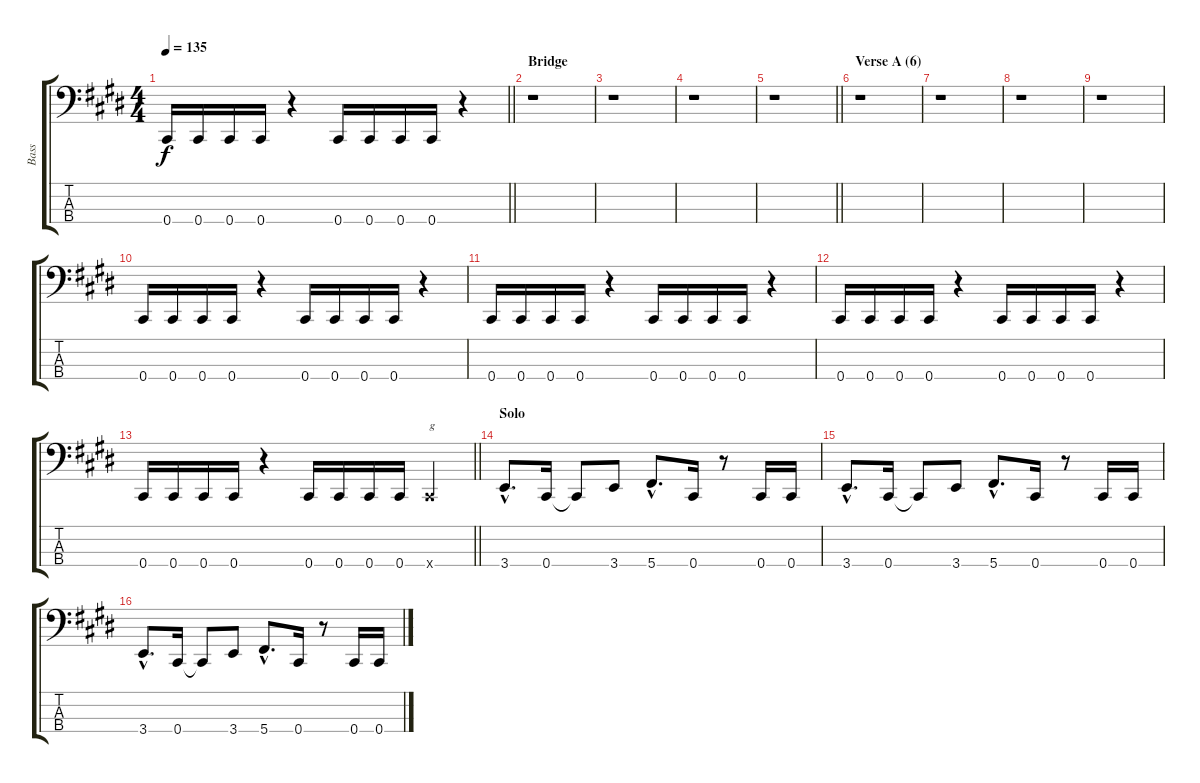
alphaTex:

\track ("Bass" "Bass") {instrument electricbasspick}
\staff {score tabs}
\tuning (E2 B1 Gb1 Db1) {hide}
\ts (4 4)
\tempo 135
\clef f4
\barLineRight lightlight
\ks c#minor
0.4.16{dy f} 0.4.16 0.4.16 0.4.16 r.4 0.4.16 0.4.16 0.4.16 0.4.16 r.4 |
\section ("" "Bridge")
r.1 |
r.1 |
r.1 |
\barLineRight lightlight
r.1 |
\section ("" "Verse A (6)")
r.1 |
r.1 |
r.1 |
r.1 |
0.4.16 0.4.16 0.4.16 0.4.16 r.4 0.4.16 0.4.16 0.4.16 0.4.16 r.4 |
0.4.16 0.4.16 0.4.16 0.4.16 r.4 0.4.16 0.4.16 0.4.16 0.4.16 r.4 |
0.4.16 0.4.16 0.4.16 0.4.16 r.4 0.4.16 0.4.16 0.4.16 0.4.16 r.4 |
\barLineRight lightlight
0.4.16 0.4.16 0.4.16 0.4.16 r.4 0.4.16 0.4.16 0.4.16 0.4.16 0.4{x}.4{txt "g"} |
\section ("" "Solo")
3.4{hac}.8{d} 0.4.16 0.4{t}.8 3.4.8 5.4{hac}.8{d} 0.4.16 r.8 0.4.16 0.4.16 |
3.4{hac}.8{d} 0.4.16 0.4{t}.8 3.4.8 5.4{hac}.8{d} 0.4.16 r.8 0.4.16 0.4.16 |
3.4{hac}.8{d} 0.4.16 0.4{t}.8 3.4.8 5.4{hac}.8{d} 0.4.16 r.8 0.4.16 0.4.16
